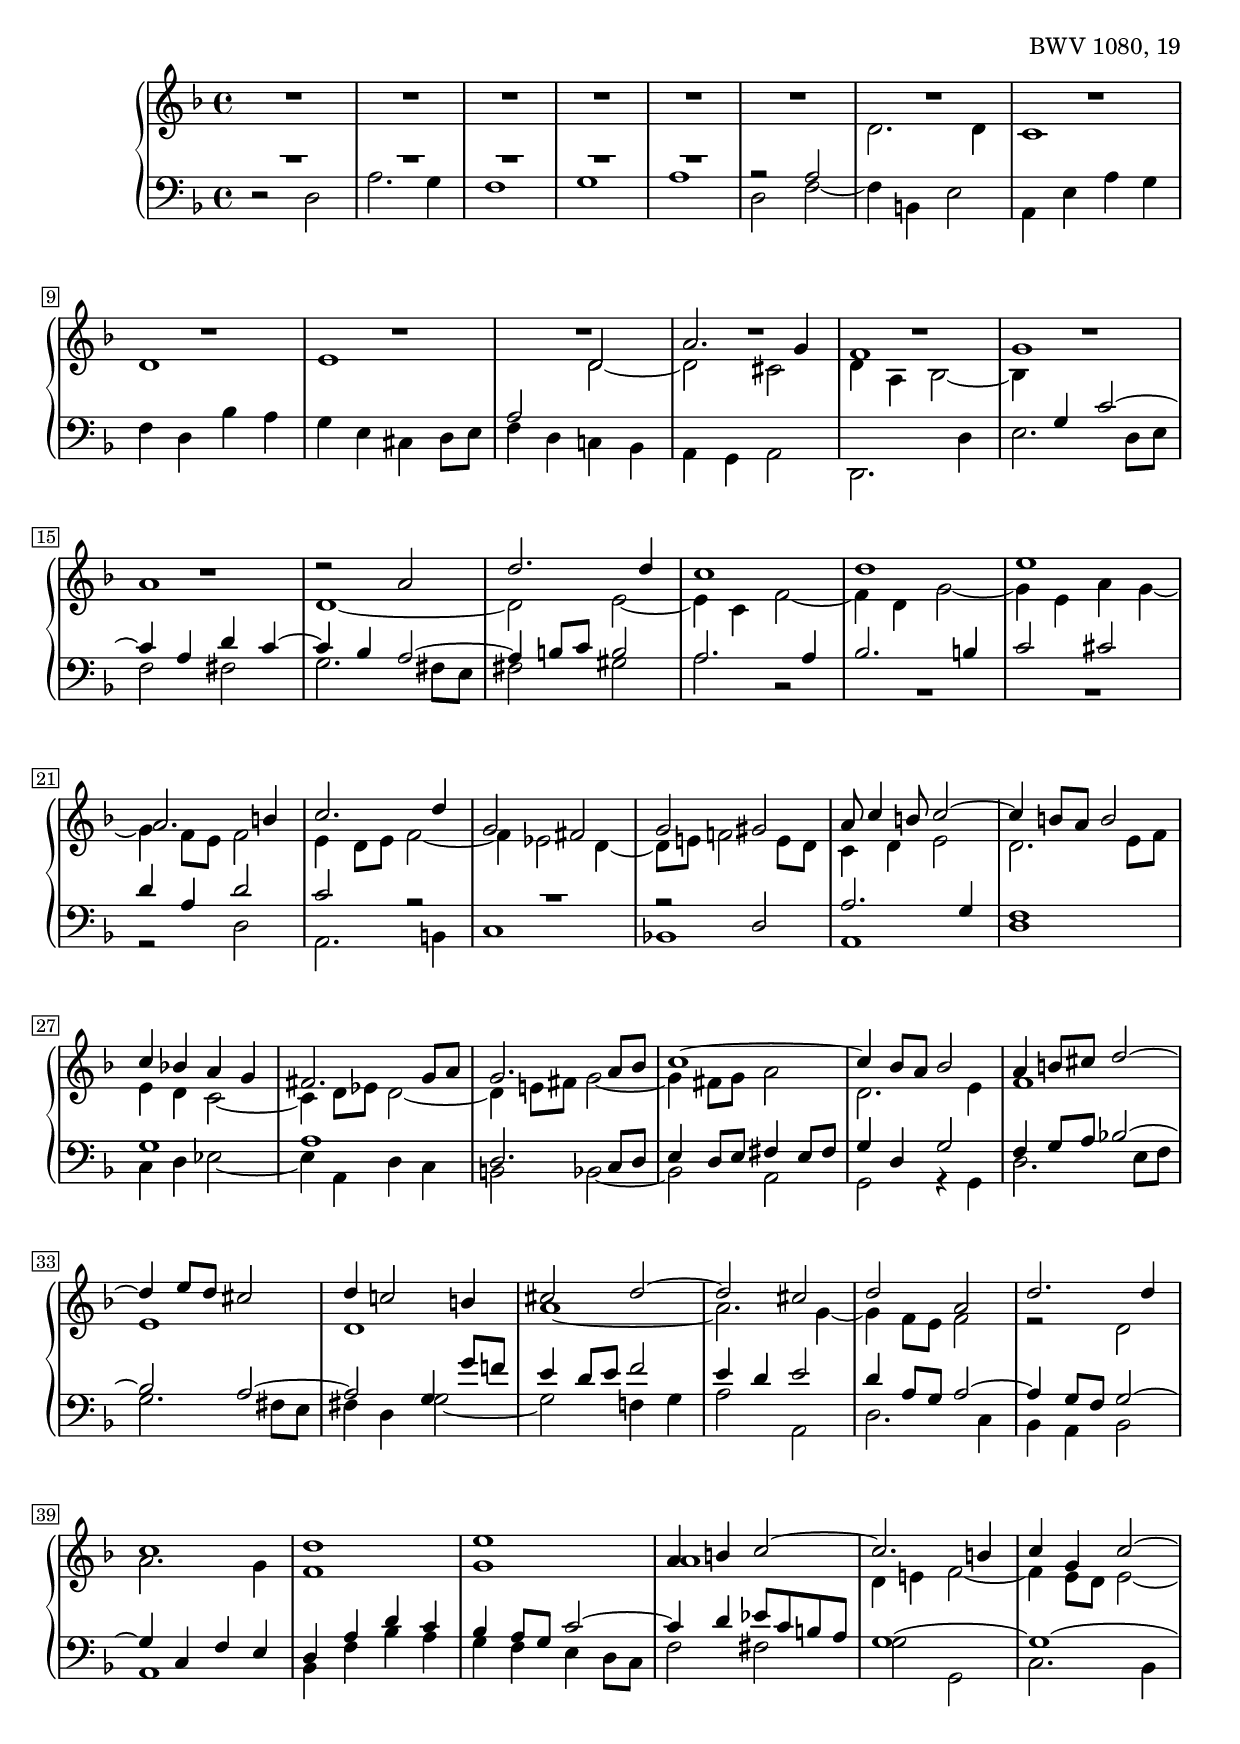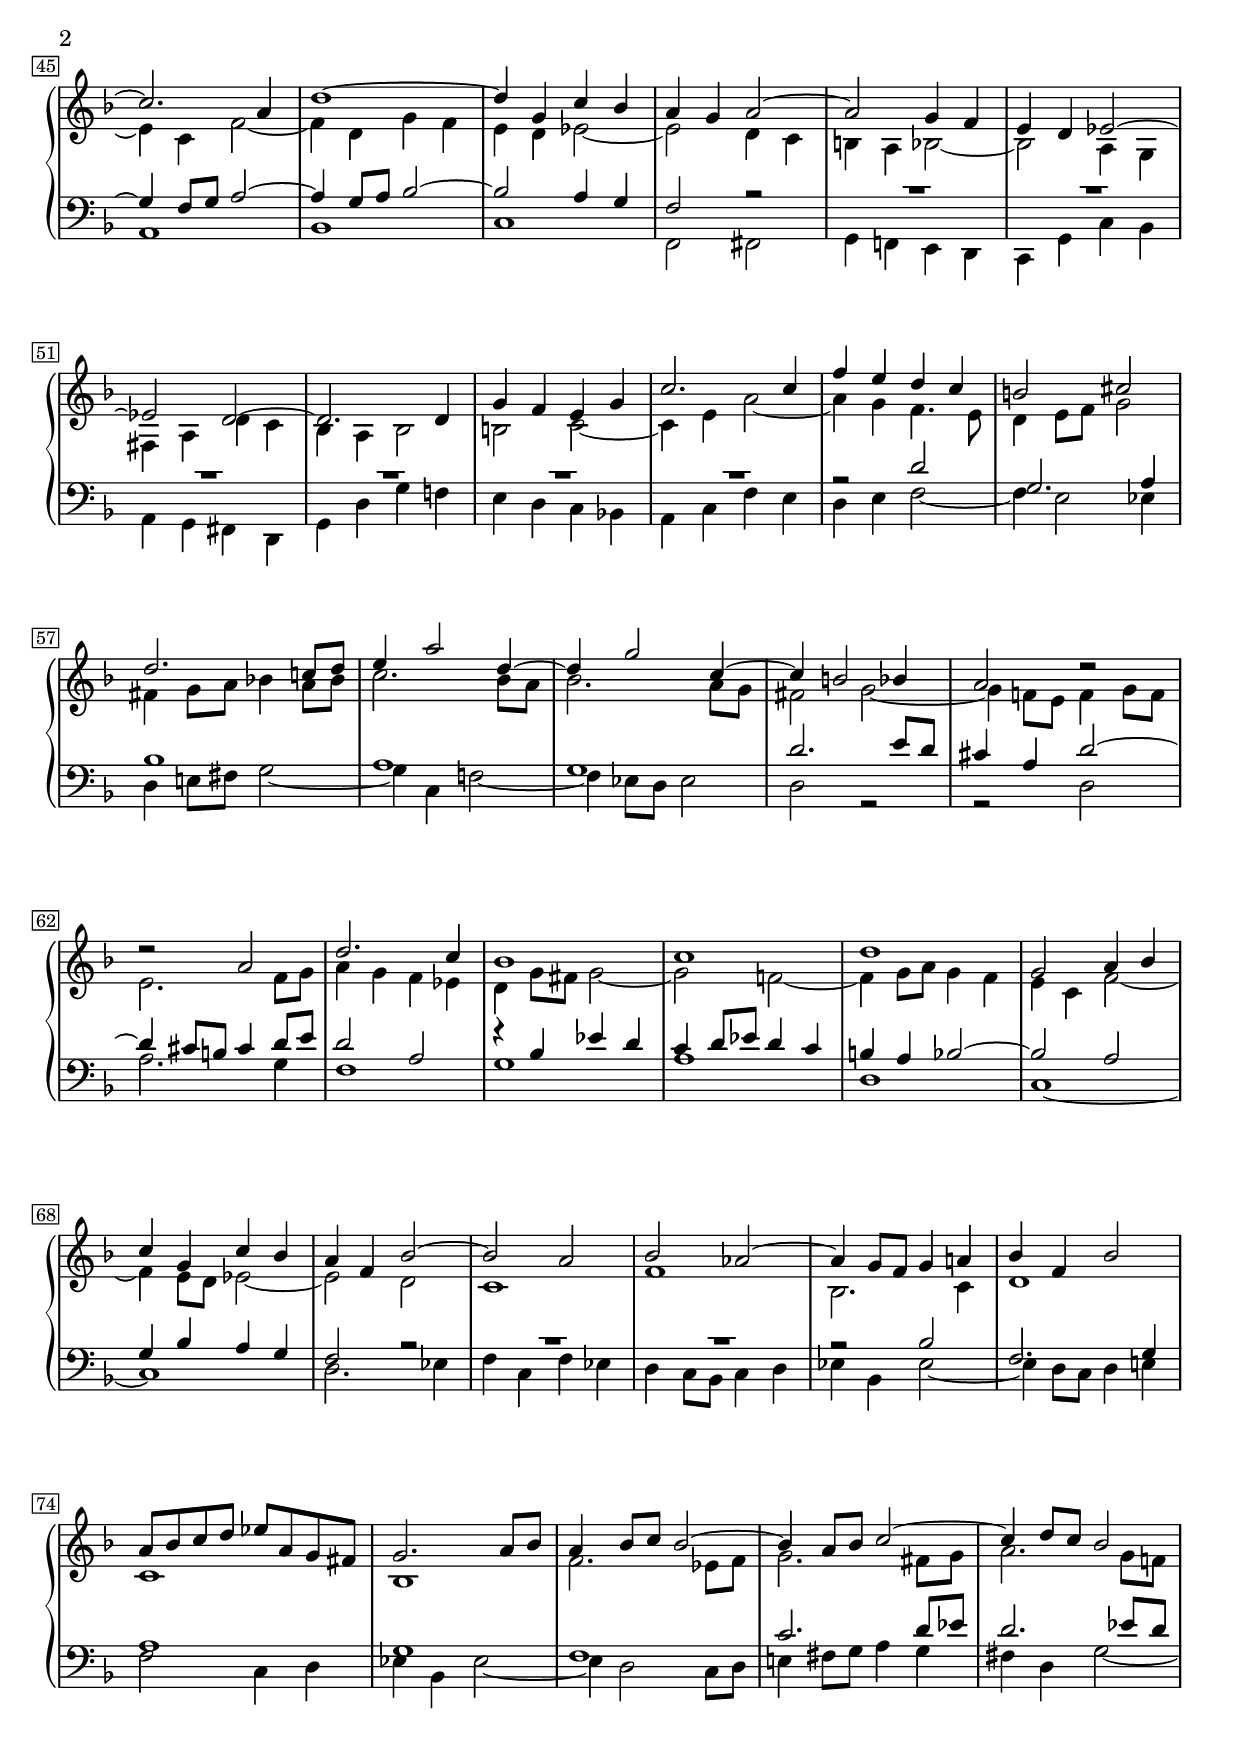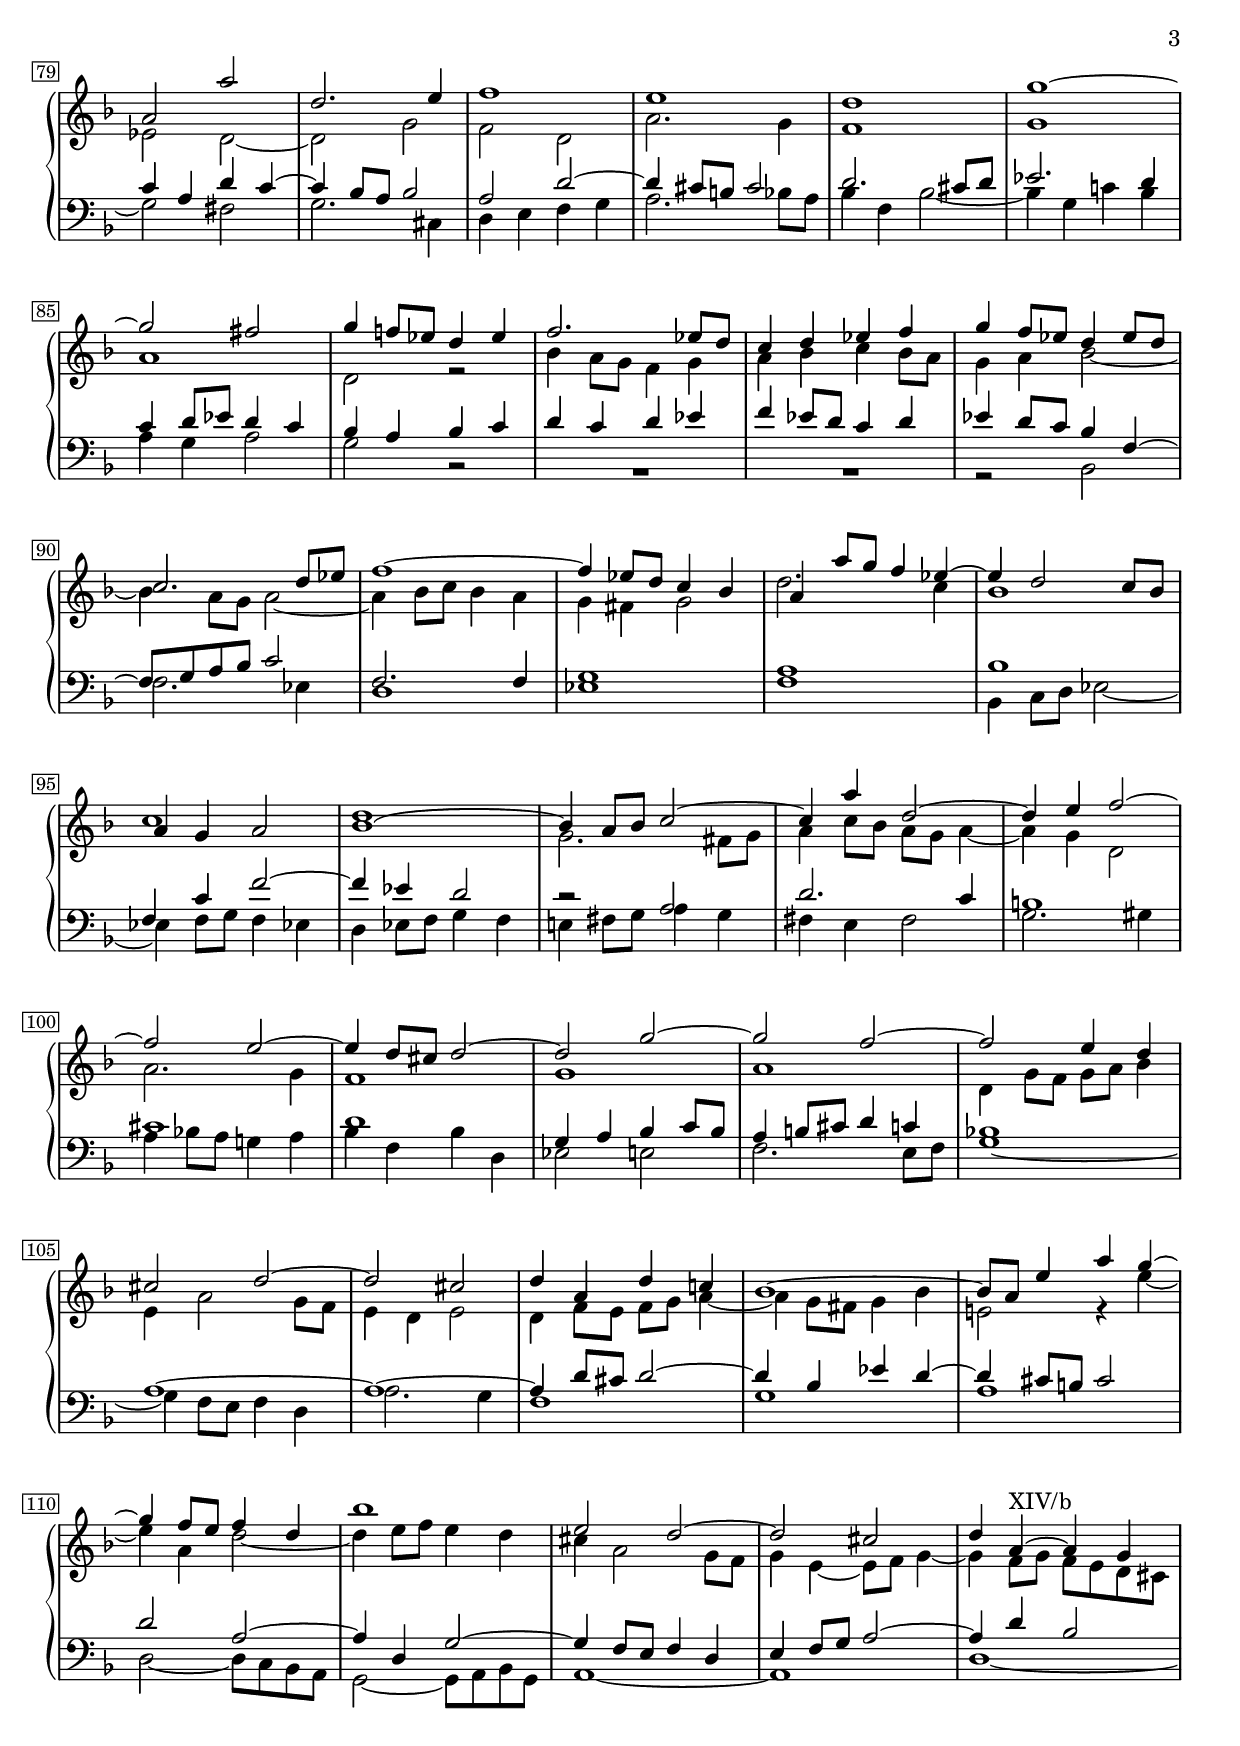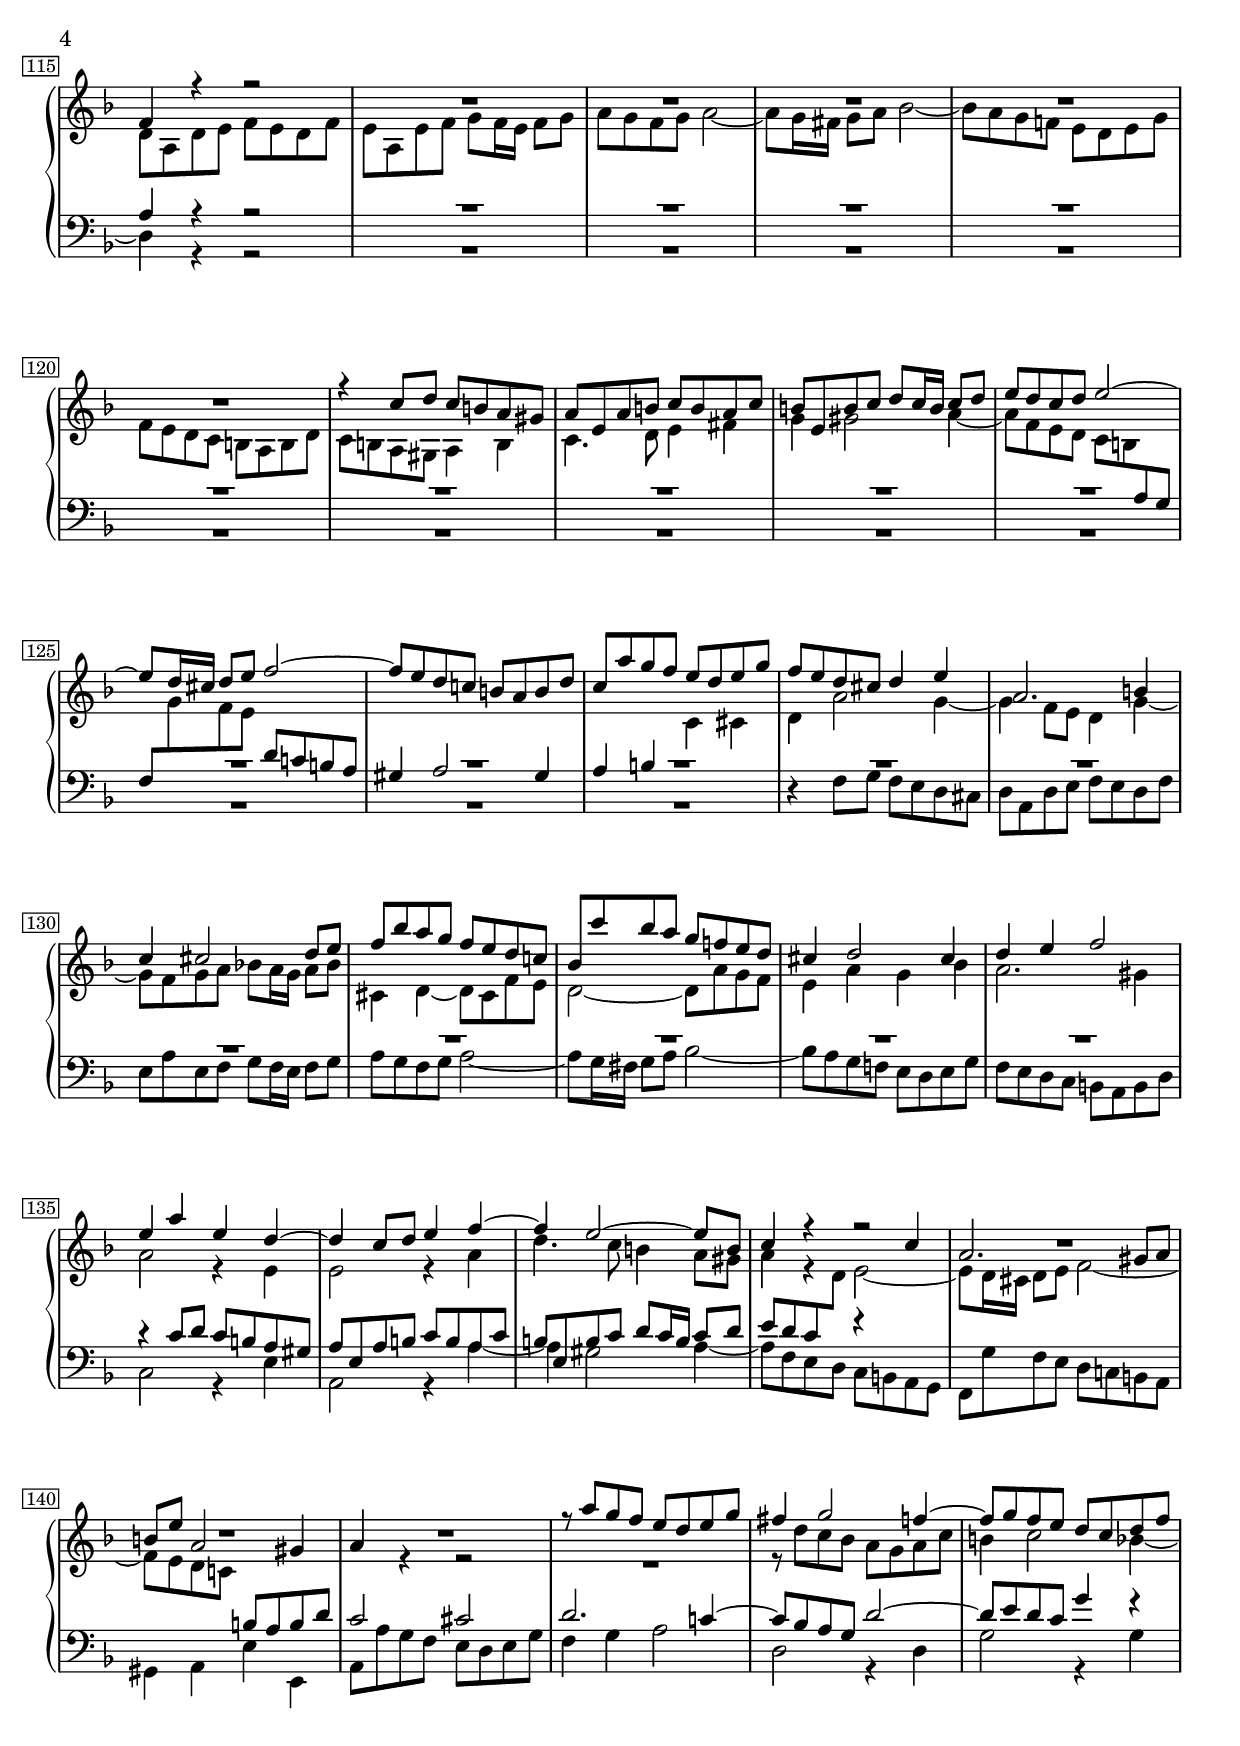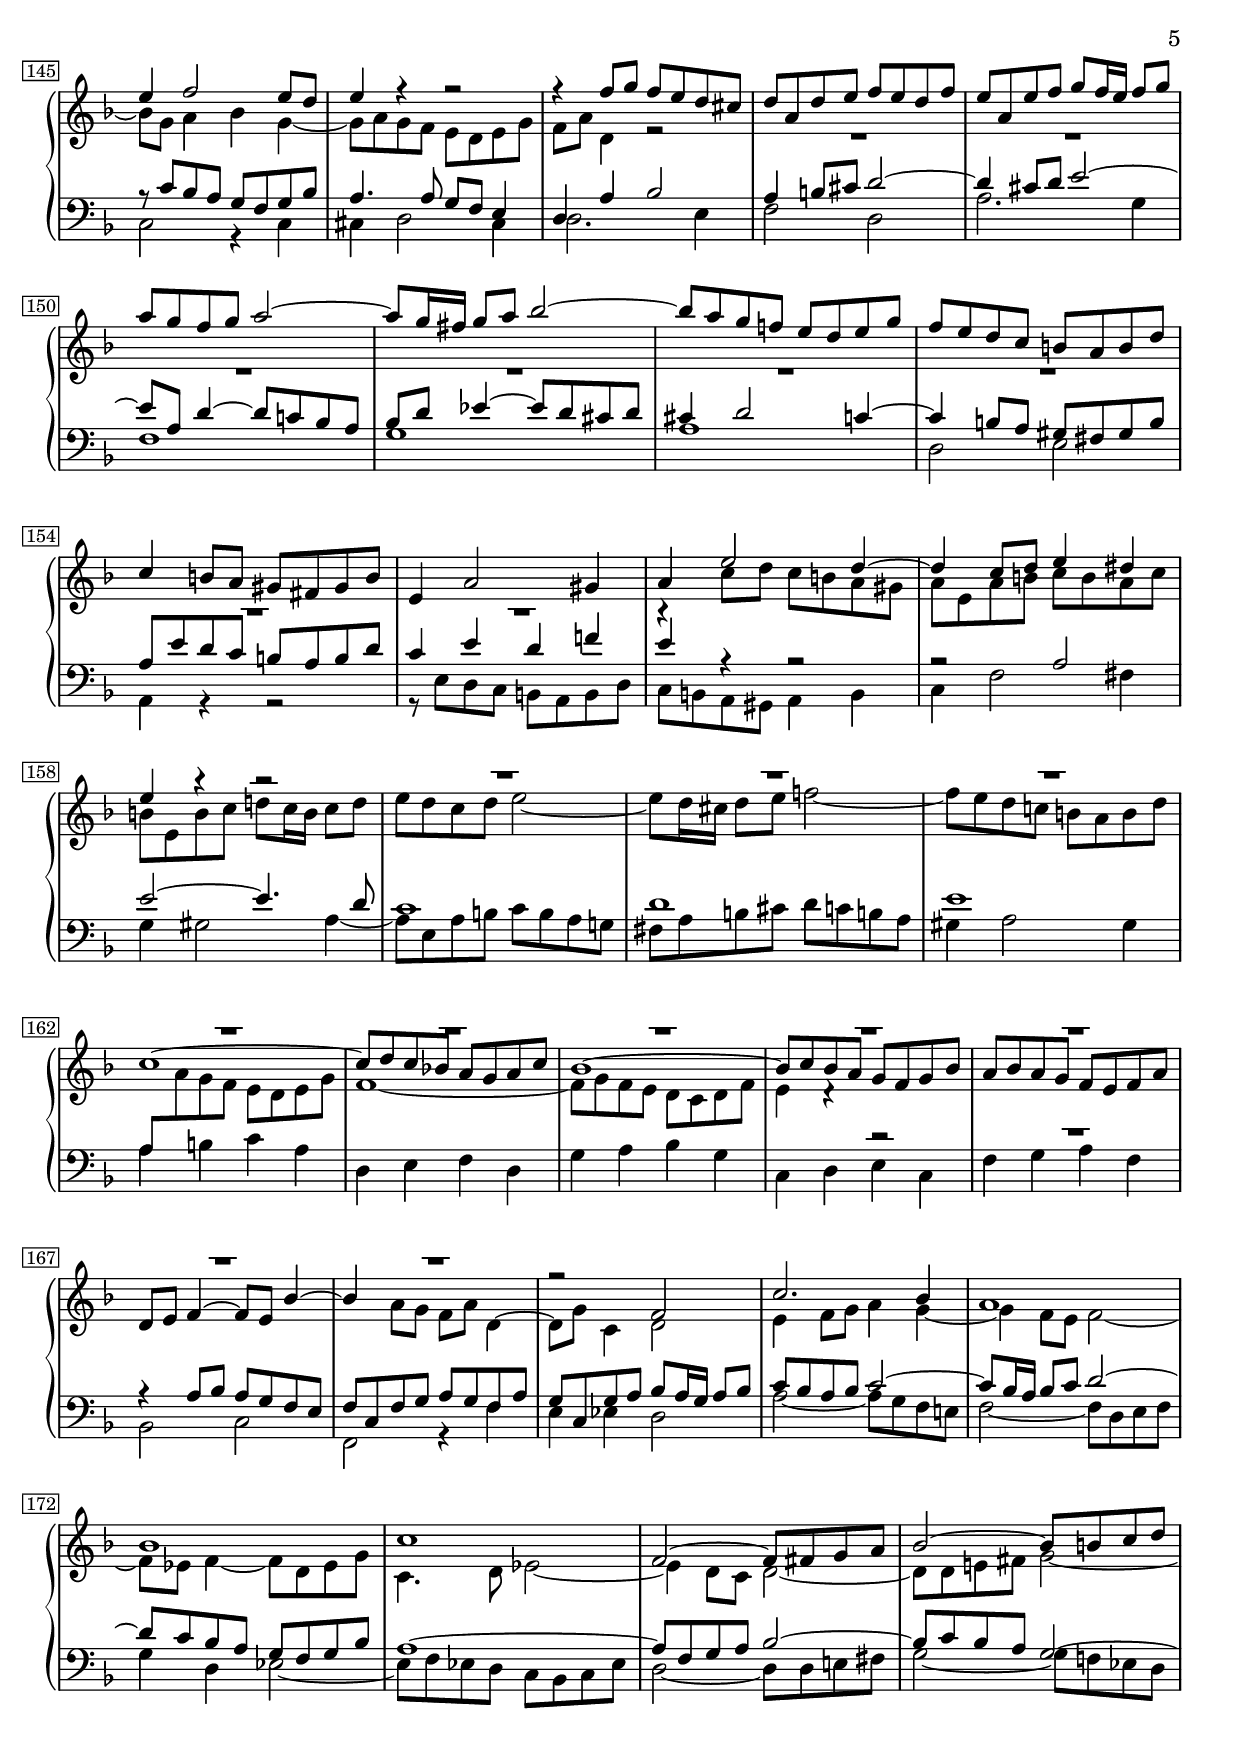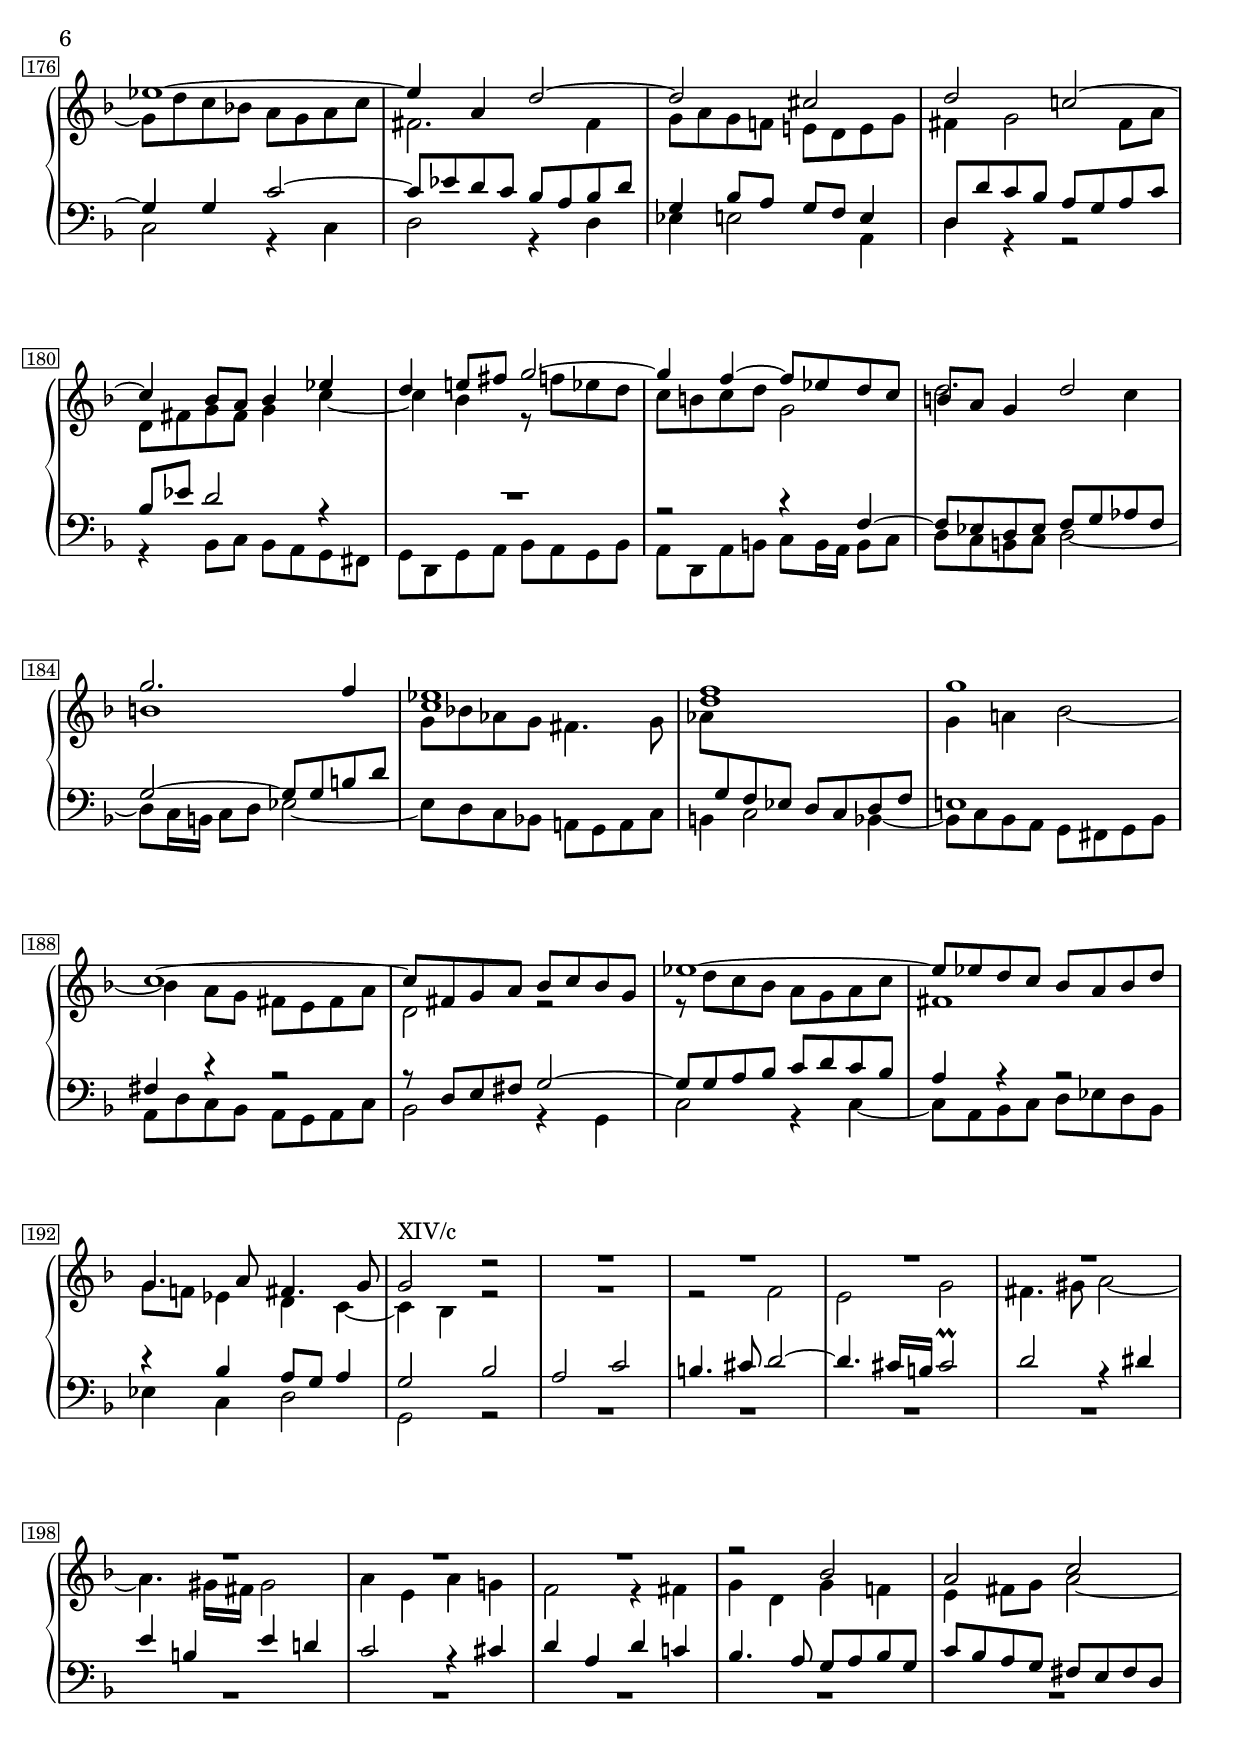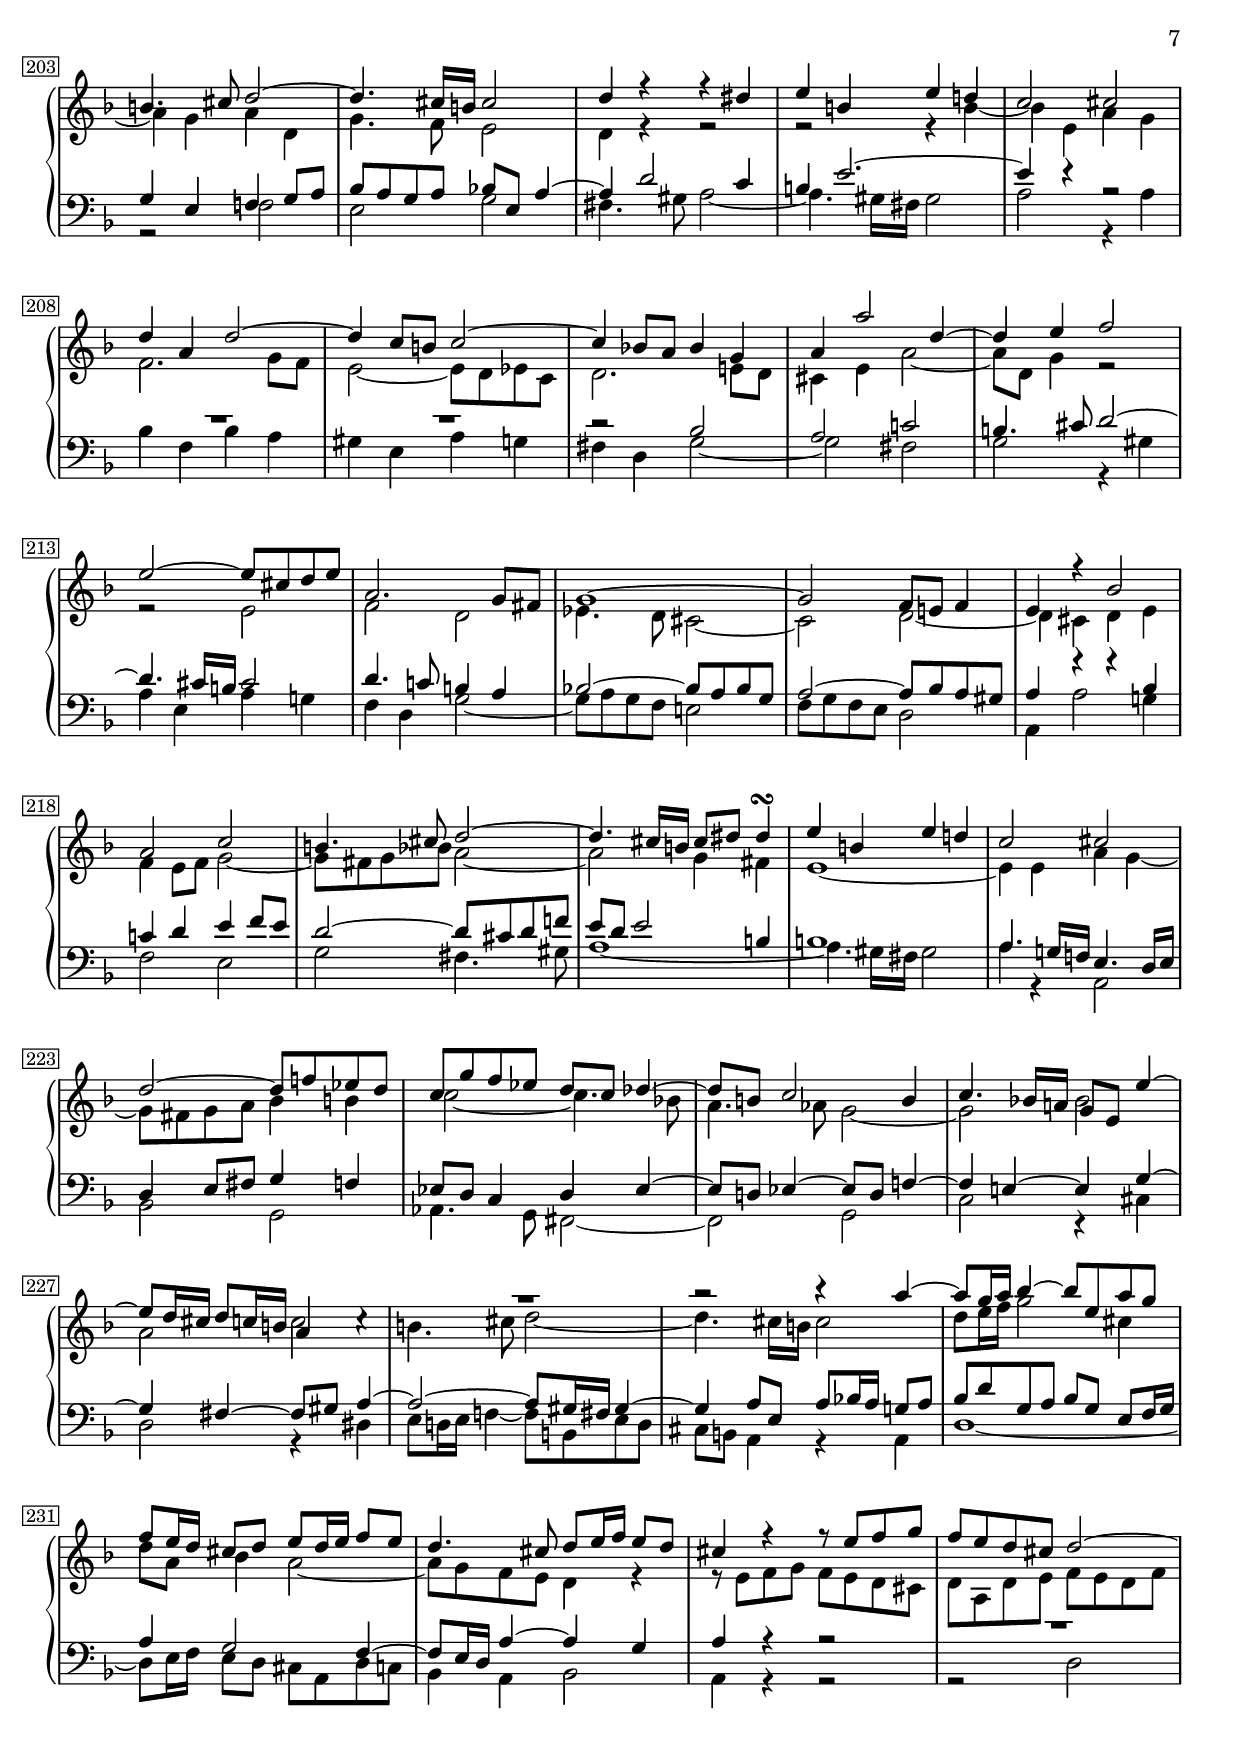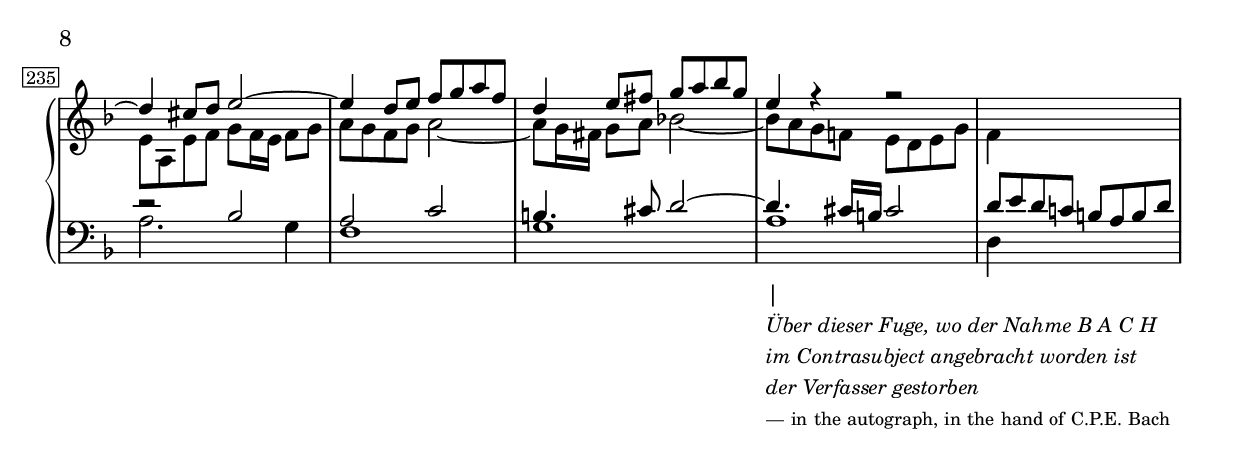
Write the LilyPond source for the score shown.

Global = {
  \key d \minor
  \time 4/4
  \include "../global.ly"
}

Sopran = \context Voice = "one" \relative c'' {
  \voiceOne
  | \override MultiMeasureRest.staff-position = #0
    R1*15
  | d2\rest a
  | d2. d4
  | c1
  | d
  %20
  | e
  | a,2. b4
  | c2. d4
  | g,2 fis
  | g gis
  %25
  | a8 c4 b8 c2~
  | c4 b8 a b2
  | c4 bes! a g
  | fis2. g8 a
  | g2. a8 bes
  %30
  | c1~
  | c4 bes8 a bes2
  | a4 b8 cis d2~
  | d4 e8 d cis2
  | d4 c!2 b4
  %35
  | cis2 d~
  | d cis
  | d a
  | d2. d4
  | c1
  %40
  | d
  | e
  | a,4 b c2~
  | c2. b4
  | c g c2~
  %45
  | c2. a4
  | d1~
  | d4 g, c bes
  | a g a2~
  | a g4 f
  %50
  | e d ees2~
  | ees d~
  | d2. d4
  | g f e g
  | c2. c4
  %55
  | f e d c
  | b2 cis
  | d2. c8 d
  | e4 a2 d,4~
  | d g2 c,4~
  %60
  | c b2 bes4
  | a2 d\rest
  | d\rest a
  | d2. c4
  | bes1
  %65
  | c
  | d
  | g,2 a4 bes
  | c g c bes
  | a f bes2~
  %70
  | bes a
  | bes aes~
  | aes4 g8 f g4 a!
  | bes f bes2
  | a8 bes c d ees a, g fis
  %75
  | g2. a8 bes
  | a4 bes8 c bes2~
  | bes4 a8 bes c2~
  | c4 d8 c bes2
  | a a'
  %80
  | d,2. e4
  | f1
  | e
  | d
  | g~
  %85
  | g2 fis
  | g4 f!8 ees d4 ees
  | f2. ees8 d
  | c4 d ees f
  | g f8 ees d4 ees8 d
  %90
  | c2. d8 ees
  | f1~
  | f4 ees8 d c4 bes
  | \once\override NoteColumn.force-hshift = #0.8 a
    a'8 g f4 ees~
  | ees d2 c8 bes
  %95
  | \once\override NoteColumn.force-hshift = #0.4 a4
    g a2
  | \shape #'((1 . -0.4) (0 . 0.3) (0 . 0.3) (0 . 0)) Tie
    \once\override NoteColumn.force-hshift = #0 bes1~
  | bes4 a8 bes c2~
  | c4 a' d,2~
  | d4 e f2~
  %100
  | f e~
  | e4 d8 cis d2~
  | d g~
  | g f~
  | f e4 d
  %105
  | cis2 d~
  | d cis
  | d4 a d c
  | bes1~
  | bes8 a e'4 a g~
  %110
  | g f8 e f4 d
  | bes'1
  | e,2 d~
  | d cis
  | d4 a~^\markup{\hspace #0 \raise #1 "XIV/b"} a g
  %115
  | f r r2
  %---
  | R1*5
  | r4 c'8 d c b a gis
  | a e a b c b a c
  | b e, b' c d c16 b c8 d
  | e d c d e2~
  %125
  | e8 d16 cis d8 e f2~
  | f8 e d c b a b d
  | c a' g f e d e g
  | f e d cis d4 e
  | a,2. b4
  %130
  | c cis2 d8 e
  | f bes a g f e d c
  | bes c' bes a g f e d
  | cis4 d2 cis4
  | d e f2
  %135
  | e4 a e d~
  | d c8 d e4 f~
  | f e2~ e8 b
  | c4 r r2
  %---
  | R1*3
  | r8 a'8 g f e d e g
  | fis4 g2 f4~
  | f8 g f e d c d f
  %145
  | e4 f2 e8 d
  | e4 r r2
  | r4 f8 g f e d cis
  | d a d e f e d f
  | e a, e' f g f16 e f8 g
  %150
  | a g f g a2~
  | a8 g16 fis g8 a bes2~
  | bes8 a g f e d e g
  | f e d c b a b d
  | c4 b8 a gis fis gis b
  %155
  | e,4 a2 gis4
  | a e'2 d4~
  | d c8 d e4 dis
  | e r r2
  | \override MultiMeasureRest.staff-position = #6
    R1*10
  | r2 f,
  %170
  | c'2. bes4
  | a1
  | bes
  | c
  | f,2~ f8 fis g a
  %175
  | bes2~ bes8 b c d
  | ees1~
  | ees4 a, d2~
  | d cis
  | d c!~
  %180
  | c4 bes8 a bes4 ees
  | d e!8 fis g2~
  | g4 f~ f8 ees d c
  | b a g4 d'2
  | g2. f4
  %185
  | ees1
  | f
  | g
  | c,~
  | c8 fis, g a bes c bes g
  %190
  | ees'1~
  | ees8 ees d c bes a bes d
  | \mergeDifferentlyDottedOn
    g,4. a8 fis4. g8
  | g2^\markup{\hspace #0 \raise #1 "XIV/c"} d'\rest
  | \override MultiMeasureRest.staff-position = #2
    R1*7
  | r2 bes
  | a c
  | b4. cis8 d2~
  | d4. cis16 b cis2
  %205
  | d4 r r dis
  | e b e d
  | c2 cis
  | d4 a d2~
  | d4 c8 b c2~
  %210
  | c4 bes8 a bes4 g
  | a a'2 d,4~
  | d e f2
  | e~ e8 cis d e
  | a,2. g8 fis
  %215
  | g1~
  | g2 f8 e f4
  | e r bes'2
  | a c
  | b4. cis8 d2~
  %220
  | d4. cis16 b cis8 dis dis4\turn
  | e b e d
  | c2 cis
  | d~ d8 f ees d
  | c g' f ees d c des4~
  %225
  | des8 b c2 b4
  | c4. bes!16 a g8 e e'4~
  | e8 d16 cis d8 c16 b a4 c\rest
  | \override MultiMeasureRest.staff-position = #4
    R1
  | r2 r4 a'~
  %230
  | a8 g16 a bes4~ bes8 e, a g
  | f e16 d cis8 d e d16 e f8 e
  | d4. cis8 d8 e16 f e8 d
  | cis4 r r8 e f g
  | f e d cis d2~
  %235
  | d4 cis8 d e2~
  | e4 d8 e f g a f
  | d4 e8 fis g a bes g
  | e4 r r2
  | s1
  | \bar "|"
}

Alto = \context Voice = "two" \relative c' {
  \voiceTwo
  | s1*10
  | s2 \stemUp d
  | a'2. g4
  | f1
  | g
  %15
  | a
  | d,~
  | \stemDown d2 e~
  | e4 c f2~
  | f4 d g2~
  %20
  | g4 e a g~
  | g f8 e f2
  | e4 d8 e f2~
  | f4 ees2 d4~
  | d8 e! f2 e8 d
  %25
  | c4 d e2
  | d2. e8 f
  | e4 d c2~
  | c4 d8 ees d2~
  | d4 e8 fis g2~
  %30
  | g4 fis8 g a2
  | d,2. e4
  | f1
  | e
  | d
  %35
  | a'~
  | a2. g4~
  | g f8 e f2
  | r d
  | a'2. g4
  %40
  | f1
  | g
  | a
  | d,4 e f2~
  | f4 e8 d e2~
  %45
  | e4 c f2~
  | f4 d g f
  | e d ees2~
  | ees d4 c
  | b a bes2~
  %50
  | bes a4 g
  | fis a d c
  | bes a bes2
  | b c~
  | c4 e a2~
  %55
  | a4 g f4. e8
  | d4 e8 f g2
  | fis4 g8 a bes4 a8 bes
  | c2. bes8 a
  | bes2. a8 g
  %60
  | fis2 g~
  | g4 f!8 e f4 g8 f
  | e2. f8 g
  | a4 g f ees
  | d g8 fis g2~
  %65
  | g f!~
  | f4 g8 a g4 f
  | e c f2~
  | f4 e8 d ees2~
  | ees d
  %70
  | c1
  | f
  | bes,2. c4
  | d1
  | c
  %75
  | bes
  | f'2. ees8 f
  | g2. fis8 g
  | a2. g8 f
  | ees2 d~
  %80
  | d g
  | f d
  | a'2. g4
  | f1
  | g
  %85
  | a
  | d,2 r
  | bes'4 a8 g f4 g
  | a bes c bes8 a
  | g4 a bes2~
  %90
  | bes4 a8 g a2~
  | a4 bes8 c bes4 a
  | g fis g2
  | d'2. c4
  | bes1
  %95
  | c
  | \once\override NoteColumn.force-hshift = #0 d
  | g,2. fis8 g
  | a4 c8 bes a g a4~
  | a g d2
  %100
  | a'2. g4
  | f1
  | g
  | a
  | d,4 g8 f g a bes4
  %105
  | e, a2 g8 f
  | e4 d e2
  | d4 f8 e f g a4~
  | a g8 fis g4 bes
  | e,2 r4 e'~
  %110
  | e a, d2~
  | d4 e8 f e4 d
  | cis a2 g8 f
  | g4 e~ e8 f g4~
  | g f8 g f e d cis
  %115
  | d a d e f e d f
  | e a, e' f g f16 e f8 g
  | a g f g a2~
  | a8 g16 fis g8 a bes2~
  | bes8 a g f e d e g
  %120
  | f e d c b a b d
  | c b a gis a4 b
  | c4. d8 e4 fis
  | g gis2 a4~
  | a8 f e d
    \once\override Beam.positions = #'(-5 . -6)
    c b
    \change Staff = "lower"
    \stemUp
    a g
  %125
  | f
    \change Staff = "upper"
    \stemDown
    g' f e
    \change Staff = "lower"
    \stemUp
    d c b a
  | gis4 a2 gis4
  | a b
    \change Staff = "upper"
    \stemDown
    c cis
  | d a'2 g4~
  | g f8 e d4 g~
  %130
  | g8 f g a bes a16 g a8 bes
  | cis,4 d~ d8 cis f e
  | d2~ d8 a' g f
  | e4 a g bes
  | a2. gis4
  %135
  | a2 r4 e
  | e2 r4 a
  | d4. c8 b4 a8 gis
  | a4 r r \stemUp c
  | a2. gis8 a
  %140
  | b e a,2 gis4
  | a r r2
  | R1
  | r8 \stemDown d c bes a g a c
  | b4 c2 bes4~
  %145
  | bes8 g a4 bes g~
  | g8 a g f e d e g
  | f a d,4 r2
  | R1*6
  | \override MultiMeasureRest.staff-position = #-8
    R1*2
  | r4 c'8 d c b a gis
  | a e a b c b a c
  | b e, b' c d c16 b c8 d
  | e d c d e2~
  %160
  | e8 d16 cis d8 e f2~
  | f8 e d c b a b d
  | \tieUp c1~
  | \stemUp c8 d c bes! a g a c
  | bes1~
  %165
  | bes8 c bes a g f g bes
  | a bes a g f e f a
  | d, e f4~ f8 e bes'4~
  | bes \stemDown a8 g f a d,4~
  | d8 g c,4  d2
  %170
  | e4 f8 g a4 \tieDown g~
  | g f8 e f2~
  | f8 ees f4~ f8 d ees g
  | c,4. d8 ees2~
  | ees4 d8 c d2~
  %175
  | d8 d e fis g2~
  | g8 d' c bes a g a c
  | fis,2. fis4
  | g8 a g f! e d e g
  | fis4 g2 fis8 a
  %180
  | d, fis g fis g4 c~
  | c bes r8 f'! ees d
  | c b c d g,2
  | d'2. c4
  | b1
  %185
  | c
  | d
  | g,4 a bes2~
  | bes4 a8 g fis e fis a
  | d,2 r
  %190
  | r8 d' c bes a g a c
  | fis,1
  | g8 f! ees4 d c~
  | c bes r2
  | \override MultiMeasureRest.staff-position = #-4
    R1
  %195
  | r2 f'
  | e g
  | fis4. gis8 a2~
  | a4. gis16 fis gis2
  | a4 e a g
  %200
  | f2 r4 fis
  | g d g f!
  | e fis8 g a2~
  | a4 g a d,
  | g4. f8 e2
  %205
  | d4 r r2
  | r r4 b'~
  | b e, a g
  | f2. g8 f
  | e2~ e8 d ees c
  %210
  | d2. e!8 d
  | cis4 e a2~
  | a8 d, g4 r2
  | r e
  | f d
  %215
  | ees4. d8 cis2~
  | cis d~
  | d4 cis d e
  | f e8 f g2~
  | g8 fis g bes! a2~
  %220
  | a g4 fis
  | e1~
  | e4 e a g~
  | g8 fis g a bes4 b
  | c2~ c4. bes8
  %225
  | a4. aes8 g2~
  | g bes
  | a c
  | b4. cis8 d2~
  | d4. cis16 b cis2
  %230
  | d8 e16 f g2 cis,4
  | d8 a bes4 a2~
  | a8 g f e d4 r
  | r8 e f g f e d cis
  | d a d e f e d f
  %235
  | e a, e' f g f16 e f8 g
  | a g f g a2~
  | a8 g16 fis g8 a bes2~
  | bes8 a g f e d e g
  | f4 s2.
  | \bar "|"
}

Tenor = \context Voice = "three" \relative c' {
  \voiceThree
  | \override MultiMeasureRest.staff-position = #6
    R1*5
  | r2 a
  | \change Staff = "upper"
    \stemDown
    d2. d4
  | c1
  | d
  %10
  | e
  | \change Staff = "lower"
    \stemUp
    a,2
    \change Staff = "upper"
    \stemDown\tieDown
    d~
  | d cis
  | d4 a bes2~
  | bes4
    \change Staff = "lower"
    \stemUp\tieUp
    g c2~
  %15
  | c4 a d c~
  | c bes a2~
  | a4 b8 c b2
  | a2. a4
  | bes2. b4
  %20
  | c2 cis
  | d4 a d2
  | c r
  | \override MultiMeasureRest.staff-position = #4
    R1
  | r2 d,
  %25
  | a'2. g4
  | f1
  | g
  | a
  | d,2. c8 d
  %30
  | e4 d8 e fis4 e8 fis
  | g4 d g2
  | f4 g8 a bes2~
  | bes a~
  | a g4 g'8 f
  %35
  | e4 d8 e f2
  | e4 d e2
  | d4 a8 g a2~
  | a4 g8 f g2~
  | g4 c, f e
  %40
  | d a' d c
  | bes a8 g c2~
  | c4 d ees8 c b a
  | \shape #'((0 . 0.3) (0 . 0.7) (0 . 0.7) (0 . 0.3)) Tie
    g1~
  | \shape #'((0 . 0.3) (0 . 0.7) (0 . 0.7) (0 . 0.3)) Tie
    g~
  %45
  | g4 f8 g a2~
  | a4 g8 a bes2~
  | bes a4 g
  | f2 r
  %--
  | R1*6
  %55
  | r2 d'
  | g,2. a4
  | bes1
  | a
  | g
  %60
  | d'2. e8 d
  | cis4 a d2~
  | d4 cis8 b cis4 d8 e
  | d2 a
  | r4 bes ees d
  %65
  | c d8 ees d4 c
  | b a bes2~
  | bes a
  | g4 bes a g
  | f2 r
  %--
  | R1*2
  | r2 bes
  | f2. g4
  | a1
  %75
  | g
  | f
  | c'2. d8 ees
  | d2. ees8 d
  | c4 a d c~
  %80
  | c bes8 a bes2
  | a d~
  | d4 cis8 b cis2
  | d2. cis8 d
  | ees2. d4
  %85
  | c d8 ees d4 c
  | bes a bes c
  | d c d ees
  | f ees8 d c4 d
  | ees d8 c bes4 f~
  %90
  | f8 g a bes c2
  | f,2. f4
  | g1
  | a
  | bes
  %95
  | f4 c' f2~
  | f4 ees d2
  | c2\rest a
  | d2. c4
  | b1
  %100
  | cis
  | d
  | g,4 a bes c8 bes
  | a4 b8 cis d4 c
  | bes!1
  %105
  | a~
  | a~
  | a4 d8 cis d2~
  | d4 bes ees d~
  | d cis8 b cis2
  %110
  | d a~
  | a4 d, g2~
  | g4 f8 e f4 d
  | e f8 g a2~
  | a4 d bes2
  %115
  | a4 r r2
  | R1*15
  | \override MultiMeasureRest.staff-position = #6
    R1*4
  %135
  | r4 c8 d c b a gis
  | a e a b c b a c
  | b e, b' c d c16 b c8 d
  | e d c
    \change Staff = "upper"
    \stemDown\tieDown
    d e2~
  | e8 d16 cis d8 e f2~
  %140
  | f8 e d c
    \change Staff = "lower"
    \stemUp\tieUp
    b a b d
  | c2 cis
  | d2. c!4~
  | c8 bes a g d'2~
  | d8 e d c g'4 r
  %145
  | r8 c,8 bes a g f g bes
  | a4. a8 g f e4
  | d a' bes2
  | a4 b8 cis d2~
  | d4 cis8 d e2~
  %150
  | e8 a, d4~ d8 c bes a
  | bes d ees4~ ees8 d cis d
  | cis4 d2 c4~
  | c b8 a gis fis gis b
  | a e' d c b a b d
  %155
  | c4 e d f
  | e r r2
  | r a,2
  | e'2~ e4. d8
  | c1
  %160
  | d
  | e
  | a,8
    \change Staff = "upper"
    \stemDown\tieDown
    a' g f e d e g
  | f1~
  | f8 g f e d c d f
  %165
  | e4 d\rest
    \change Staff = "lower"
    \stemUp\tieUp
    c2\rest
  | R1
  | r4 a8 bes a g f e
  | f c f g a g f a
  | g c, g' a bes a16 g a8 bes
  %170
  | c bes a bes c2~
  | c8 bes16 a bes8 c d2~
  | d8 c bes a g f g bes
  | a1~
  | a8 f g a bes2~
  %175
  | bes8 c bes a g2~
  | g4 g c2~
  | c8 ees d c bes a bes d
  | g,4 bes8 a g f e4
  | d8 d' c bes a g a c
  %180
  | bes ees d2 r4
  | R1
  | r2 r4 f,4~
  | f8 ees d ees f g aes f
  | g2~ g8 g b d
  %185
  | \change Staff = "upper"
    \stemDown\tieDown
    \once\override NoteColumn.force-hshift = #0 g
    bes aes g fis4. g8
  | \once\override NoteColumn.force-hshift = #0 aes
    \change Staff = "lower"
    \stemUp\tieUp
    g, f ees d c d f
  | e!1
  | fis4 r r2
  | r8 d e fis g2~
  %190
  | g8 g a bes c d c bes
  | a4 r r2
  | r4 bes a8 g a4
  | g2 bes
  | a c
  %195
  | b4. cis8 d2~
  | d4. cis16 b cis2\prall
  | d r4 dis
  | e b e d
  | c2 r4 cis
  %200
  | d a d c!
  | bes4. a8 g a bes g
  | c bes a g fis e fis d
  | g4 e f! g8 a
  | bes a g a bes e, a4~
  %205
  | a d2 c4
  | b e2.~
  | e4 e\rest r2
  %---
  | R1*2
  %210
  | r2 bes
  | a c
  | b4. cis8 d2~
  | d4. cis16 b cis2
  | d4. c!8 b4 a
  %215
  | bes!2~ bes8 a bes g
  | a2~ a8 bes a gis
  | a4 r r bes
  | c d e f8 e
  | d2~ d8 cis d f
  %220
  | e d e2 b4
  | b1
  | a4. g16 f e4. d16 e
  | d4 e8 fis g4 f
  | ees8 d c4 d ees~
  %225
  | ees8 d ees4~ ees8 d f4~
  | f e!~ e g~
  | g fis~ fis8 gis a4~
  | a2~ a8 gis16 fis gis4~
  | gis a8 e a bes16 a g!8 a
  %230
  | bes d g, a bes g e f16 g
  | a4 g2 f4~
  | f8 e16 d a'4~ a g
  | a r r2
  | R1
  %235
  | r2 bes
  | a c
  | b4. cis8 d2~
  | d4. cis16 b cis2
  | d8 e d c! b a b d
  \bar "|"
}

Bass = \context Voice = "four" \relative c {
  \voiceFour
  \mergeDifferentlyDottedOn
  %1
  | d2\rest d
  | a'2. g4
  | f1
  | g
  %5
  | a
  | d,2 f~
  | f4 b, e2
  | a,4 e' a g
  | f d bes' a
  %10
  | g e cis d8 e
  | f4 d c bes
  | a g a2
  | d,2. d'4
  | e2. d8 e
  %15
  | f2 fis
  | g2. fis8 e
  | fis2 gis
  | a b,\rest
  | \override MultiMeasureRest.staff-position = #-4
    R1*2
  | r2 d
  | a2. b4
  | c1
  | bes!
  %25
  | a
  | d
  | c4 d ees2~
  | ees4 a, d c
  | b2 bes~
  %30
  | bes a
  | g r4 g
  | d'2. e8 f
  | g2. fis8 e
  | fis4 d g2~
  %35
  | g f4 g
  | a2 a,
  | d2. c4
  | bes a bes2
  | a1
  %40
  | bes4 f' bes a
  | g f e d8 c
  | f2 fis
  | g g,
  | c2. bes4
  %45
  | a1
  | bes
  | c
  | f,2 fis
  | g4 f! e d
  %50
  | c g' c bes
  | a g fis d
  | g d' g f
  | e d c bes!
  | a c f e
  %55
  | d e f2~
  | f4 e2 ees4
  | d4 e8 fis g2~
  | g4 c, f2~
  | f4 ees8 d ees2
  %60
  | d r
  | r d
  | a'2. g4
  | f1
  | g
  %65
  | a
  | d,
  | c~
  | c
  | d2. ees4
  %70
  | f c f ees
  | d c8 bes c4 d
  | ees bes ees2~
  | ees4 d8 c d4 e!
  | f2 c4 d
  %75
  | ees bes ees2~
  | ees4 d2 c8 d
  | e!4 fis8 g a4 g
  | fis d g2~
  | g fis
  %80
  | g2. cis,4
  | d e f g
  | a2. bes8 a
  | bes4 f bes2~
  | bes4 g c bes
  %85
  | a g a2
  | g b,\rest
  | R1*2
  | r2 bes
  %90
  | f'2. ees4
  | d1
  | ees
  | f
  | bes,4 c8 d ees2~
  %95
  | ees4 f8 g f4 ees!
  | d ees8 f g4 f
  | e! fis8 g a4 g
  | fis e fis2
  | g2. gis4
  %100
  | a bes8 a g!4 a
  | bes f bes d,
  | ees2 e
  | f2. e8 f
  | g1~
  %105
  | g4 f8 e f4 d
  | a'2. g4
  | f1
  | g
  | a
  %110
  | d,2~ d8 c bes a
  | g2~ g8 a bes g
  | a1~
  | a
  | d~
  %115
  | d4 r r2
  %---
  | R1*12
  | d4\rest f8 g f e d cis
  | d a d e f e d f
  %130
  | e a e f g f16 e f8 g
  | a g f g a2~
  | a8 g16 fis g8 a bes2~
  | bes8 a g f e d e g
  | f e d c b a b d
  %135
  | c2 r4 e
  | a,2 r4 a'~
  | a gis2 a4~
  | a8 f e d c b a g
  | f g' f e d c b a
  %140
  | gis4 a e' e,
  | a8 a' g f e d e g
  | f4 g a2
  | d, r4 d
  | g2 r4 g
  %145
  | c,2 r4 c
  | cis d2 cis4
  | d2. e4
  | f2 d
  | a'2. g4
  %150
  | f1
  | g
  | a
  | d,2 e
  | a,4 r r2
  %155
  | r8 e' d c b a b d
  | c b a gis a4 b
  | c f2 fis4
  | g gis2 a4~
  | a8 e a b c b a g
  %160
  | fis a b cis d c b! a
  | gis4 a2 gis4
  | a b c a
  | d, e f d
  | g a bes g
  %165
  | c, d e c
  | f g a f
  | bes,2 c
  | f, r4 f'
  | e ees d2
  %170
  | a'~ a8 g f e
  | f2~ f8 d e f
  | g4 d ees2~
  | ees8 f ees d c bes c ees
  | d2~ d8 d e fis
  %175
  | g2~ g8 f! ees d
  | c2 r4 c
  | d2 r4 d
  | ees e2 a,4
  | d r r2
  %180
  | r4 bes8 c bes a g fis
  | g d g a bes a g bes
  | a d, a' b c b16 a b8 c
  | d c b c d2~
  | d8 c16 b c8 d ees2~
  %185
  | ees8 d c bes! a g a c
  | b4 c2 bes4~
  | bes8 c bes a g fis g bes
  | a d c bes a g a c
  | bes2 r4 g
  %190
  | c2 r4 c~
  | c8 a bes c d ees d bes
  | ees4 c d2
  | g, r
  %---
  | R1*9
  | r2 f'
  | e g
  %205
  | fis4. gis8 a2~
  | a4. gis16 fis gis2
  | a r4 a
  | bes f bes a
  | gis e a g
  %210
  | fis d g2~
  | g fis
  | g r4 gis
  | a e a g!
  | f d g2~
  %215
  | g8 a g f e2
  | f8 g f e d2
  | a4 a'2 g4
  | f2 e
  | g fis4. gis8
  %220
  | a1~
  | a4. gis16 fis gis2
  | a4 r a,2
  | bes g
  | aes4. g8 fis2~
  %225
  | fis g
  | c r4 cis
  | d2 r4 dis
  | e8 d!16 e f4~ f8 b, e d
  | cis b a4 r a
  %230
  | d1~
  | d8 e16 f e8 d cis a d c
  | bes4 a bes2
  | a4 r r2
  | r d
  %235
  | a'2. g4
  | f1
  | g
  | \once \override TextScript.padding = #2
  | a_\markup {
      \column {
      | \line { \italic\small { Über dieser Fuge, wo der Nahme B A C H } }
        \line { \italic\small { im Contrasubject angebracht worden ist } }
        \line { \italic\small { der Verfasser gestorben } }
        \line { \tiny { \char ##x2014 in the autograph, in the hand of C.P.E. Bach } }
%     | \line { \italic\small { While working on this fugue, where } }
%       \line { \italic\small { the name B.A.C.H. appears in the } }
%       \line { \italic\small { countersubject, the composer died. } }
%       \line { \tiny { In the autograph, in the hand of C.P.E. Bach } }
      }
    }
  | d,4 s2.
  | \bar "|"
}

\score {
  \new PianoStaff
  <<
    \accidentalStyle Score.piano
    \context Staff = "upper" <<
      \set Staff.midiInstrument = #"acoustic grand"
      \Global
      \clef treble
      \Sopran
      \Alto
    >>
    \context Staff = "lower" <<
      \set Staff.midiInstrument = #"acoustic grand"
      \Global
      \clef bass
      \Tenor
      \Bass
    >>
  >>
  \header {
    %composer = "Johann Sebastian Bach"
    opus = "BWV 1080, 19"
    subtitle = ""
    title = \markup {
      [Contrapunctus XIV]
    }
  }
  \layout { }
  \midi { \tempo 4 = 120 }
}
